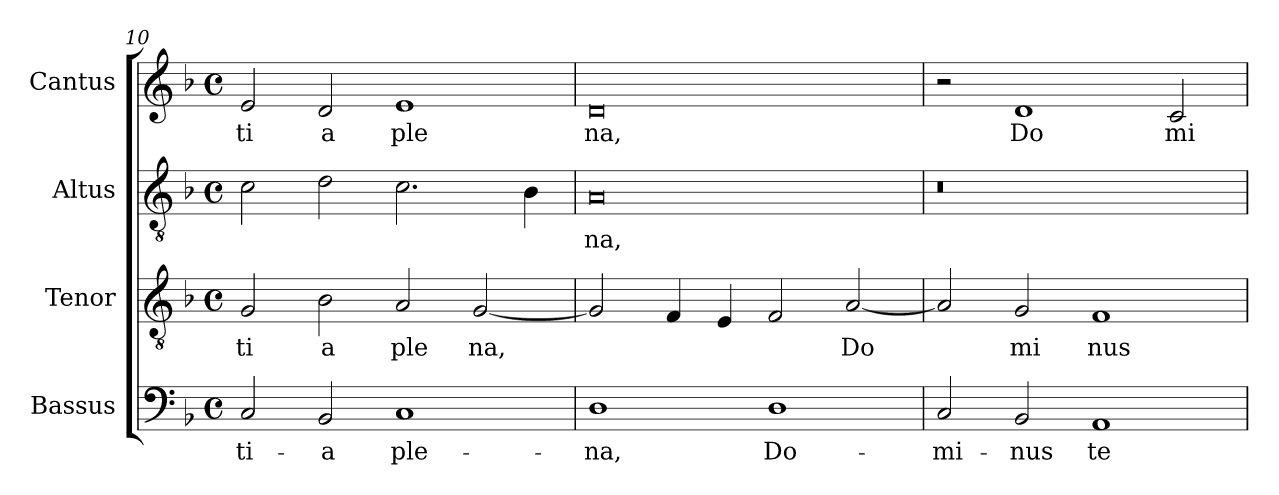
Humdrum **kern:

**kern	**text	**kern	**text	**kern	**text	**kern	**text
*part4	*part4	*part3	*part3	*part2	*part2	*part1	*part1
*staff4	*staff4	*staff3	*staff3	*staff2	*staff2	*staff1	*staff1
*I"Bassus	*	*I"Tenor	*	*I"Altus	*	*I"Cantus	*
*clefF4	*	*clefGv2	*	*clefGv2	*	*clefG2	*
*k[b-]	*	*k[b-]	*	*k[b-]	*	*k[b-]	*
*F:	*	*F:	*	*F:	*	*F:	*
*M4/4	*	*M4/4	*	*M4/4	*	*M4/4	*
*met(c)	*	*met(c)	*	*met(c)	*	*met(c)	*
=10	=10	=10	=10	=10	=10	=10	=10
!	!LO:LY:b:cj	!	!LO:LY:b:cj	!	!	!	!LO:LY:b:cj
2C/	-ti-	2G/	ti	2c\	.	2e/	ti
!	!LO:LY:b:cj	!	!LO:LY:b:cj	!	!	!	!LO:LY:b:cj
2BB-/	-a	2B-\	a	2d\	.	2d/	a
!	!LO:LY:b:cj	!	!LO:LY:b:cj	!	!	!	!LO:LY:b:cj
1C	ple-	2A/	ple	2.c\	.	1e	ple
!	!	!	!LO:LY:b	!	!	!	!
.	.	[<2G/	na,	.	.	.	.
.	.	.	.	4B-\	.	.	.
=11	=11	=11	=11	=11	=11	=11	=11
!	!LO:LY:b:cj	!	!	!	!LO:LY:b:cj	!	!LO:LY:b:cj
1D	-na,	2G/]	.	0A	na,	0d	na,
.	.	4F/	.	.	.	.	.
.	.	4E/	.	.	.	.	.
!	!LO:LY:b:cj	!	!	!	!	!	!
1D	Do-	2F/	.	.	.	.	.
!	!	!	!LO:LY:b	!	!	!	!
.	.	[<2A/	Do	.	.	.	.
=12	=12	=12	=12	=12	=12	=12	=12
!	!LO:LY:b:cj	!	!	!	!	!	!
2C/	-mi-	2A/]	.	0r	.	2r	.
!	!LO:LY:b:cj	!	!LO:LY:b:cj	!	!	!	!LO:LY:b:cj
2BB-/	-nus	2G/	mi	.	.	1d	Do
!	!LO:LY:b:cj	!	!LO:LY:b:cj	!	!	!	!
1AA	te-	1F	nus	.	.	.	.
!	!	!	!	!	!	!	!LO:LY:b:cj
.	.	.	.	.	.	2c/	mi
=	=	=	=	=	=	=	=
*-	*-	*-	*-	*-	*-	*-	*-
